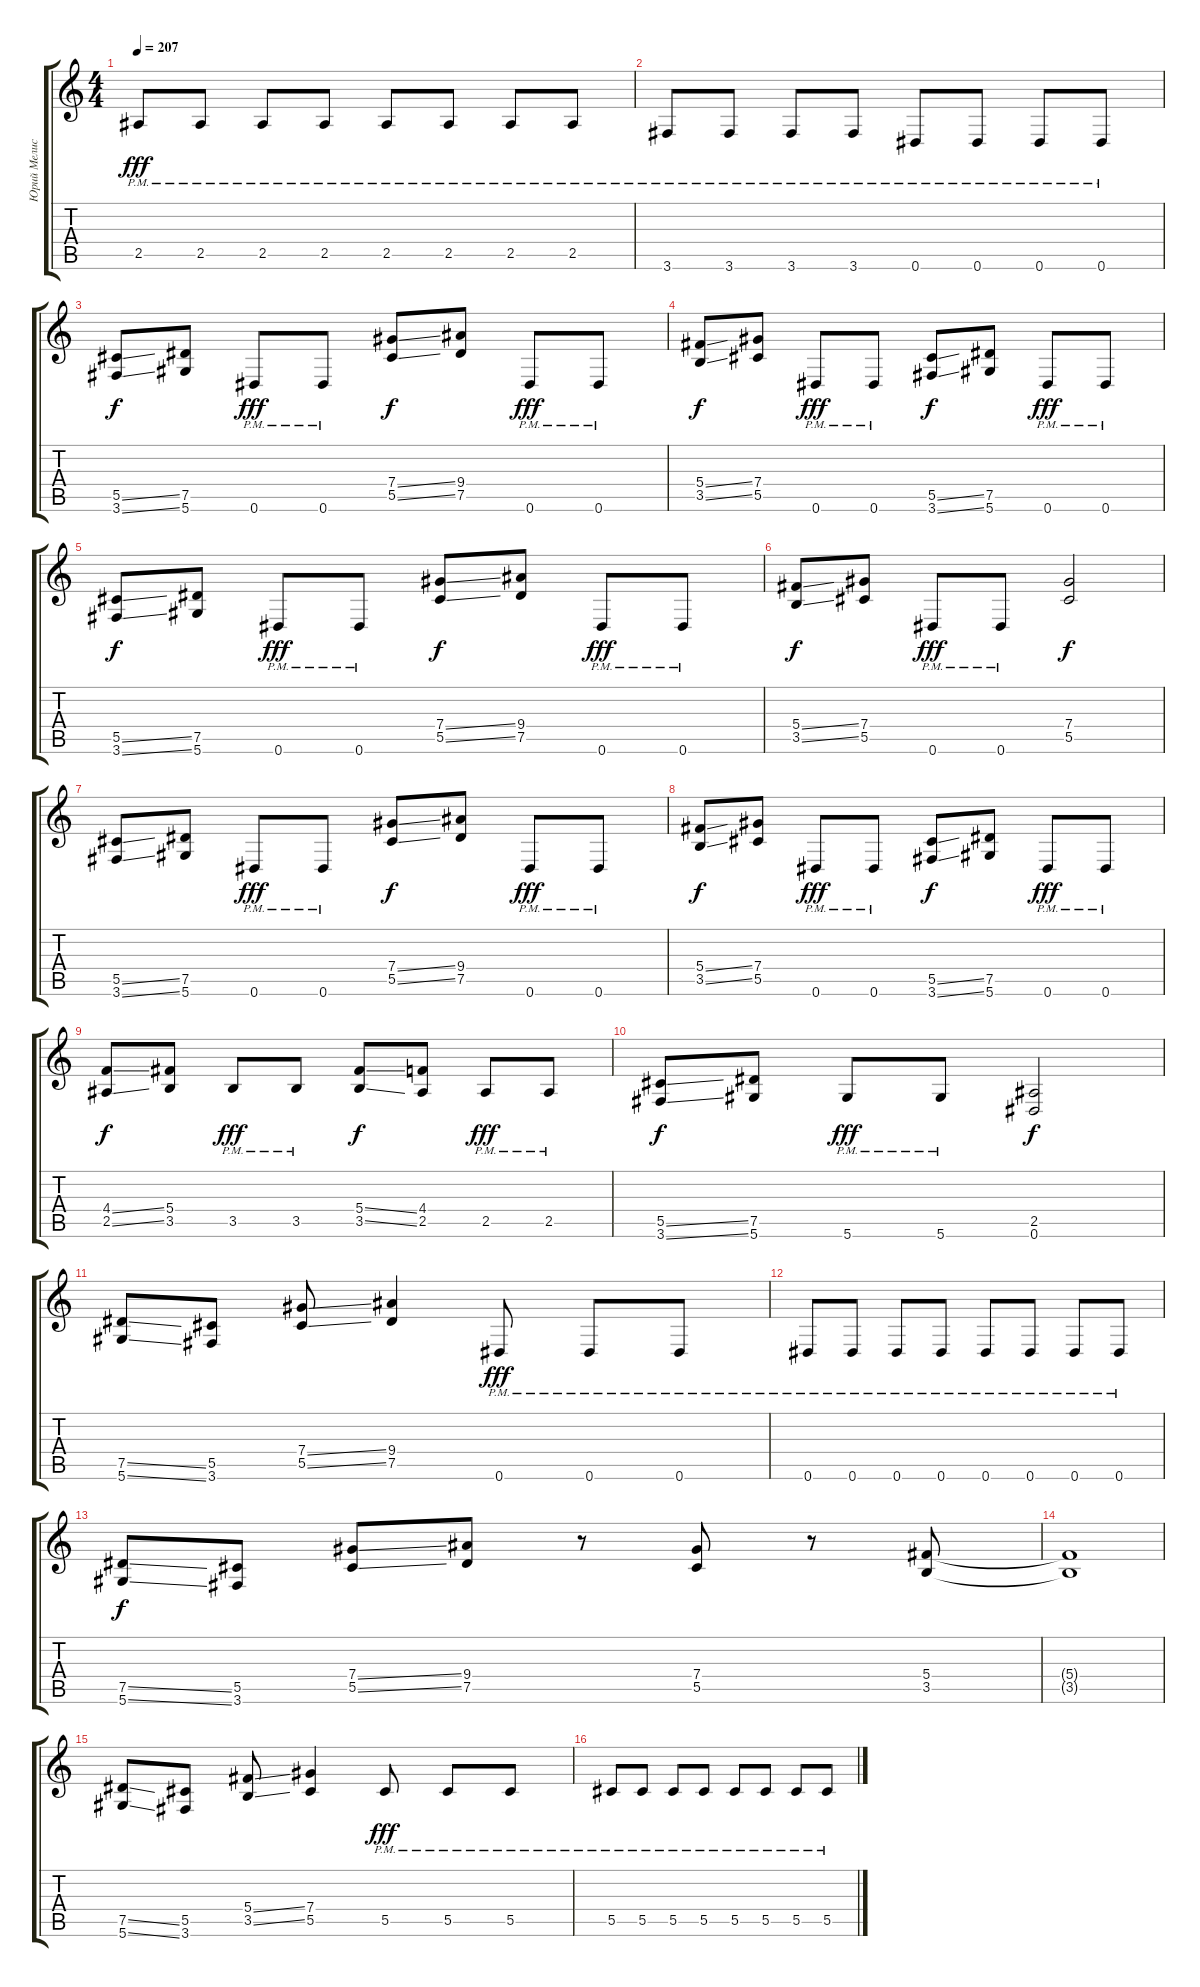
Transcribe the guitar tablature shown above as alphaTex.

\track ("Юрий Мелисов" "Юрий Мелис") {instrument distortionguitar}
\staff {score tabs}
\tuning (Eb4 Bb3 Gb3 Db3 Ab2 Eb2) {hide}
\ts (4 4)
\tempo 207
\clef g2
\ks c
2.5{pm}.8{dy fff} 2.5{pm}.8 2.5{pm}.8 2.5{pm}.8 2.5{pm}.8 2.5{pm}.8 2.5{pm}.8 2.5{pm}.8 |
3.6{pm}.8 3.6{pm}.8 3.6{pm}.8 3.6{pm}.8 0.6{pm}.8 0.6{pm}.8 0.6{pm}.8 0.6{pm}.8 |
(5.5{ss} 3.6{ss}).8{dy f} (7.5 5.6).8 0.6{pm}.8{dy fff} 0.6{pm}.8 (7.4{ss} 5.5{ss}).8{dy f} (9.4 7.5).8 0.6{pm}.8{dy fff} 0.6{pm}.8 |
(5.4{ss} 3.5{ss}).8{dy f} (7.4 5.5).8 0.6{pm}.8{dy fff} 0.6{pm}.8 (5.5{ss} 3.6{ss}).8{dy f} (7.5 5.6).8 0.6{pm}.8{dy fff} 0.6{pm}.8 |
(5.5{ss} 3.6{ss}).8{dy f} (7.5 5.6).8 0.6{pm}.8{dy fff} 0.6{pm}.8 (7.4{ss} 5.5{ss}).8{dy f} (9.4 7.5).8 0.6{pm}.8{dy fff} 0.6{pm}.8 |
(5.4{ss} 3.5{ss}).8{dy f} (7.4 5.5).8 0.6{pm}.8{dy fff} 0.6{pm}.8 (7.4 5.5).2{dy f} |
(5.5{ss} 3.6{ss}).8 (7.5 5.6).8 0.6{pm}.8{dy fff} 0.6{pm}.8 (7.4{ss} 5.5{ss}).8{dy f} (9.4 7.5).8 0.6{pm}.8{dy fff} 0.6{pm}.8 |
(5.4{ss} 3.5{ss}).8{dy f} (7.4 5.5).8 0.6{pm}.8{dy fff} 0.6{pm}.8 (5.5{ss} 3.6{ss}).8{dy f} (7.5 5.6).8 0.6{pm}.8{dy fff} 0.6{pm}.8 |
(4.4{ss} 2.5{ss}).8{dy f} (5.4 3.5).8 3.5{pm}.8{dy fff} 3.5{pm}.8 (5.4{ss} 3.5{ss}).8{dy f} (4.4 2.5).8 2.5{pm}.8{dy fff} 2.5{pm}.8 |
(5.5{ss} 3.6{ss}).8{dy f} (7.5 5.6).8 5.6{pm}.8{dy fff} 5.6{pm}.8 (2.5 0.6).2{dy f} |
(7.5{ss} 5.6{ss}).8 (5.5 3.6).8 (7.4{ss} 5.5{ss}).8 (9.4 7.5).4 0.6{pm}.8{dy fff} 0.6{pm}.8 0.6{pm}.8 |
0.6{pm}.8 0.6{pm}.8 0.6{pm}.8 0.6{pm}.8 0.6{pm}.8 0.6{pm}.8 0.6{pm}.8 0.6{pm}.8 |
(7.5{ss} 5.6{ss}).8{dy f} (5.5 3.6).8 (7.4{ss} 5.5{ss}).8 (9.4 7.5).8 r.8 (7.4 5.5).8 r.8 (5.4 3.5).8 |
(5.4{t} 3.5{t}).1 |
(7.5{ss} 5.6{ss}).8 (5.5 3.6).8 (5.4{ss} 3.5{ss}).8 (7.4 5.5).4 5.5{pm}.8{dy fff} 5.5{pm}.8 5.5{pm}.8 |
5.5{pm}.8 5.5{pm}.8 5.5{pm}.8 5.5{pm}.8 5.5{pm}.8 5.5{pm}.8 5.5{pm}.8 5.5{pm}.8
